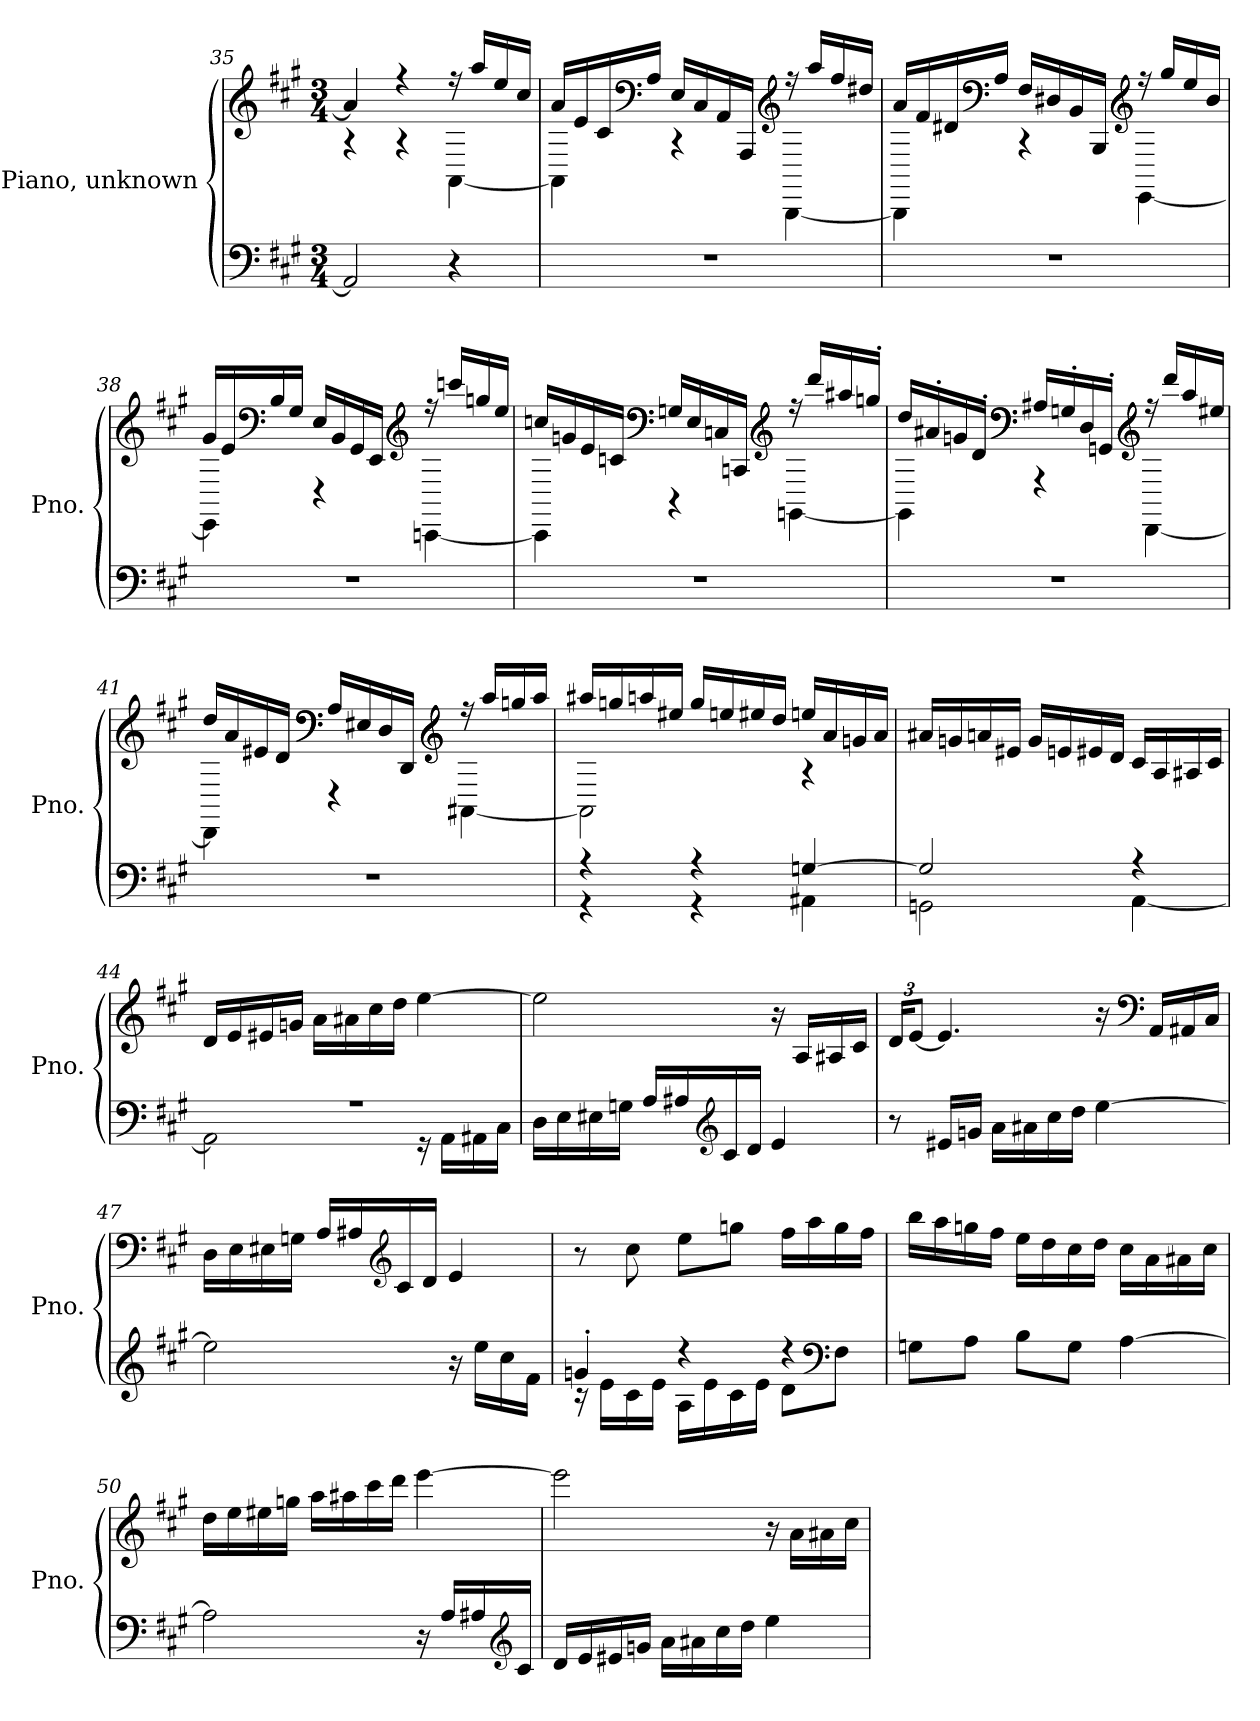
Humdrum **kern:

**kern	**kern
*part1	*part1
*staff2	*staff1
*I"Piano, unknown	*
*I'Pno.	*
*clefF4	*clefG2
*k[f#c#g#]	*k[f#c#g#]
*M3/4	*M3/4
=35	=35
*	*^
2AA/]	4a/]	4r
.	4r	4r
4r	16r	[4AA\
.	16aa/LL	.
.	16ee/	.
.	16cc#/JJ	.
!!LO:PB:g=z	!!
=36	=36	=36
2.r	16a/LL	4AA\]
.	16e/	.
.	16c#/	.
*	*clefF4	*
.	16A/JJ	.
.	16E/LL	4r
.	16C#/	.
.	16AA/	.
.	16AAA/JJ	.
*	*clefG2	*
.	16r	[4BBB\
.	16aa/LL	.
.	16ff#/	.
.	16dd#X/JJ	.
=37	=37	=37
2.r	16a/LL	4BBB\]
.	16f#/	.
.	16d#X/	.
*	*clefF4	*
.	16A/JJ	.
.	16F#/LL	4r
.	16D#X/	.
.	16BB/	.
.	16BBB/JJ	.
*	*clefG2	*
.	16r	[4EE\
.	16gg#/LL	.
.	16ee/	.
.	16b/JJ	.
!!LO:LB:g=z	!!
=38	=38	=38
2.r	16g#/LL	4EE\]
.	16e/	.
*	*clefF4	*
.	16B/	.
.	16G#/JJ	.
.	16E/LL	4r
.	16BB/	.
.	16GG#/	.
.	16EE/JJ	.
*	*clefG2	*
.	16r	[4CCn\
.	16cccn/LL	.
.	16ggn/	.
.	16ee/JJ	.
=39	=39	=39
2.r	16ccn/LL	4CC\]
.	16gn/	.
.	16e/	.
.	16cn/JJ	.
*	*clefF4	*
.	16Gn/LL	4r
.	16E/	.
.	16Cn/	.
.	16CCn/JJ	.
*	*clefG2	*
.	16r	[4GGn\
.	16ddd/LL	.
.	16aa#X/	.
.	16ggn'/JJ	.
!!LO:LB:g=z	!!
=40	=40	=40
2.r	16dd/LL	4GG\]
.	16a#X'/	.
.	16gn/	.
.	16d'/JJ	.
*	*clefF4	*
.	16A#X/LL	4r
.	16Gn'/	.
.	16D/	.
.	16GGn'/JJ	.
*	*clefG2	*
.	16r	[4DD\
.	16ddd/LL	.
.	16aa/	.
.	16ee#X/JJ	.
=41	=41	=41
2.r	16dd/LL	4DD\]
.	16a/	.
.	16e#X/	.
.	16d/JJ	.
*	*clefF4	*
.	16A/LL	4r
.	16E#X/	.
.	16D/	.
.	16DD/JJ	.
*	*clefG2	*
.	16r	[4AA#X\
.	16aa/LL	.
.	16ggn/	.
.	16aa/JJ	.
!!LO:LB:g=z	!!
=42	=42	=42
*^	*	*
4r	4r	16aa#X/LL	2AA#\]
.	.	16ggn/	.
.	.	16aan/	.
.	.	16ee#X/JJ	.
4r	4r	16gg/LL	.
.	.	16een/	.
.	.	16ee#X/	.
.	.	16dd/JJ	.
[4Gn/	4AA#X\	16een/LL	4r
.	.	16a/	.
.	.	16gn/	.
.	.	16a/JJ	.
*	*	*v	*v
=43	=43	=43
2G/]	2GGn\	16a#X/LL
.	.	16gn/
.	.	16an/
.	.	16e#X/JJ
.	.	16g/LL
.	.	16en/
.	.	16e#X/
.	.	16d/JJ
4r	[4AA\	16c#/LL
.	.	16A/
.	.	16A#X/
.	.	16c#/JJ
!!LO:LB:g=z
=44	=44	=44
2.r	2AA\]	16d/LL
.	.	16e/
.	.	16e#X/
.	.	16gn/JJ
.	.	16a\LL
.	.	16a#X\
.	.	16cc#\
.	.	16dd\JJ
.	16r	[4ee\
.	16AA\LL	.
.	16AA#X\	.
.	16C#\JJ	.
*v	*v	*
=45	=45
16D\LL	2ee\]
16E\	.
16E#X\	.
16Gn\JJ	.
16A/LL	.
16A#X/	.
*clefG2	*
16c#/	.
16d/JJ	.
4e/	16r
.	16A/LL
.	16A#X/
.	16c#/JJ
!!LO:LB:g=z
=46	=46
*	*Xbrackettup
8r	24d/KL
.	[12e/J
16e#X/LL	4.e/]
16gn/JJ	.
16a\LL	.
16a#X\	.
16cc#\	.
16dd\JJ	.
[4ee\	16r
*	*clefF4
.	16AA/LL
.	16AA#X/
.	16C#/JJ
=47	=47
2ee\]	16D\LL
.	16E\
.	16E#X\
.	16Gn\JJ
.	16A/LL
.	16A#X/
*	*clefG2
.	16c#/
.	16d/JJ
16r	4e/
16ee\LL	.
16cc#\	.
16f#\JJ	.
!!LO:PB:g=z
=48	=48
*^	*
4gn'/	16r	8r
.	16e\LL	.
.	16c#\	8cc#\
.	16e\JJ	.
4r	16A\LL	8ee\L
.	16e\	.
.	16c#\	8ggn\J
.	16e\JJ	.
4r	8d\L	16ff#\LL
.	.	16aa\
*clefF4	*	*
.	8F#\J	16gg\
.	.	16ff#\JJ
*v	*v	*
=49	=49
8Gn\L	16bb\LL
.	16aa\
8A\J	16ggn\
.	16ff#\JJ
8B\L	16ee\LL
.	16dd\
8G\J	16cc#\
.	16dd\JJ
[4A\	16cc#\LL
.	16a\
.	16a#X\
.	16cc#\JJ
!!LO:LB:g=z
=50	=50
2A\]	16dd\LL
.	16ee\
.	16ee#X\
.	16ggn\JJ
.	16aa\LL
.	16aa#X\
.	16ccc#\
.	16ddd\JJ
16r	[4eee\
16A/LL	.
16A#X/	.
*clefG2	*
16c#/JJ	.
=51	=51
16d/LL	2eee\]
16e/	.
16e#X/	.
16gn/JJ	.
16a\LL	.
16a#X\	.
16cc#\	.
16dd\JJ	.
4ee\	16r
.	16a\LL
.	16a#X\
.	16cc#\JJ
=	=
*-	*-
